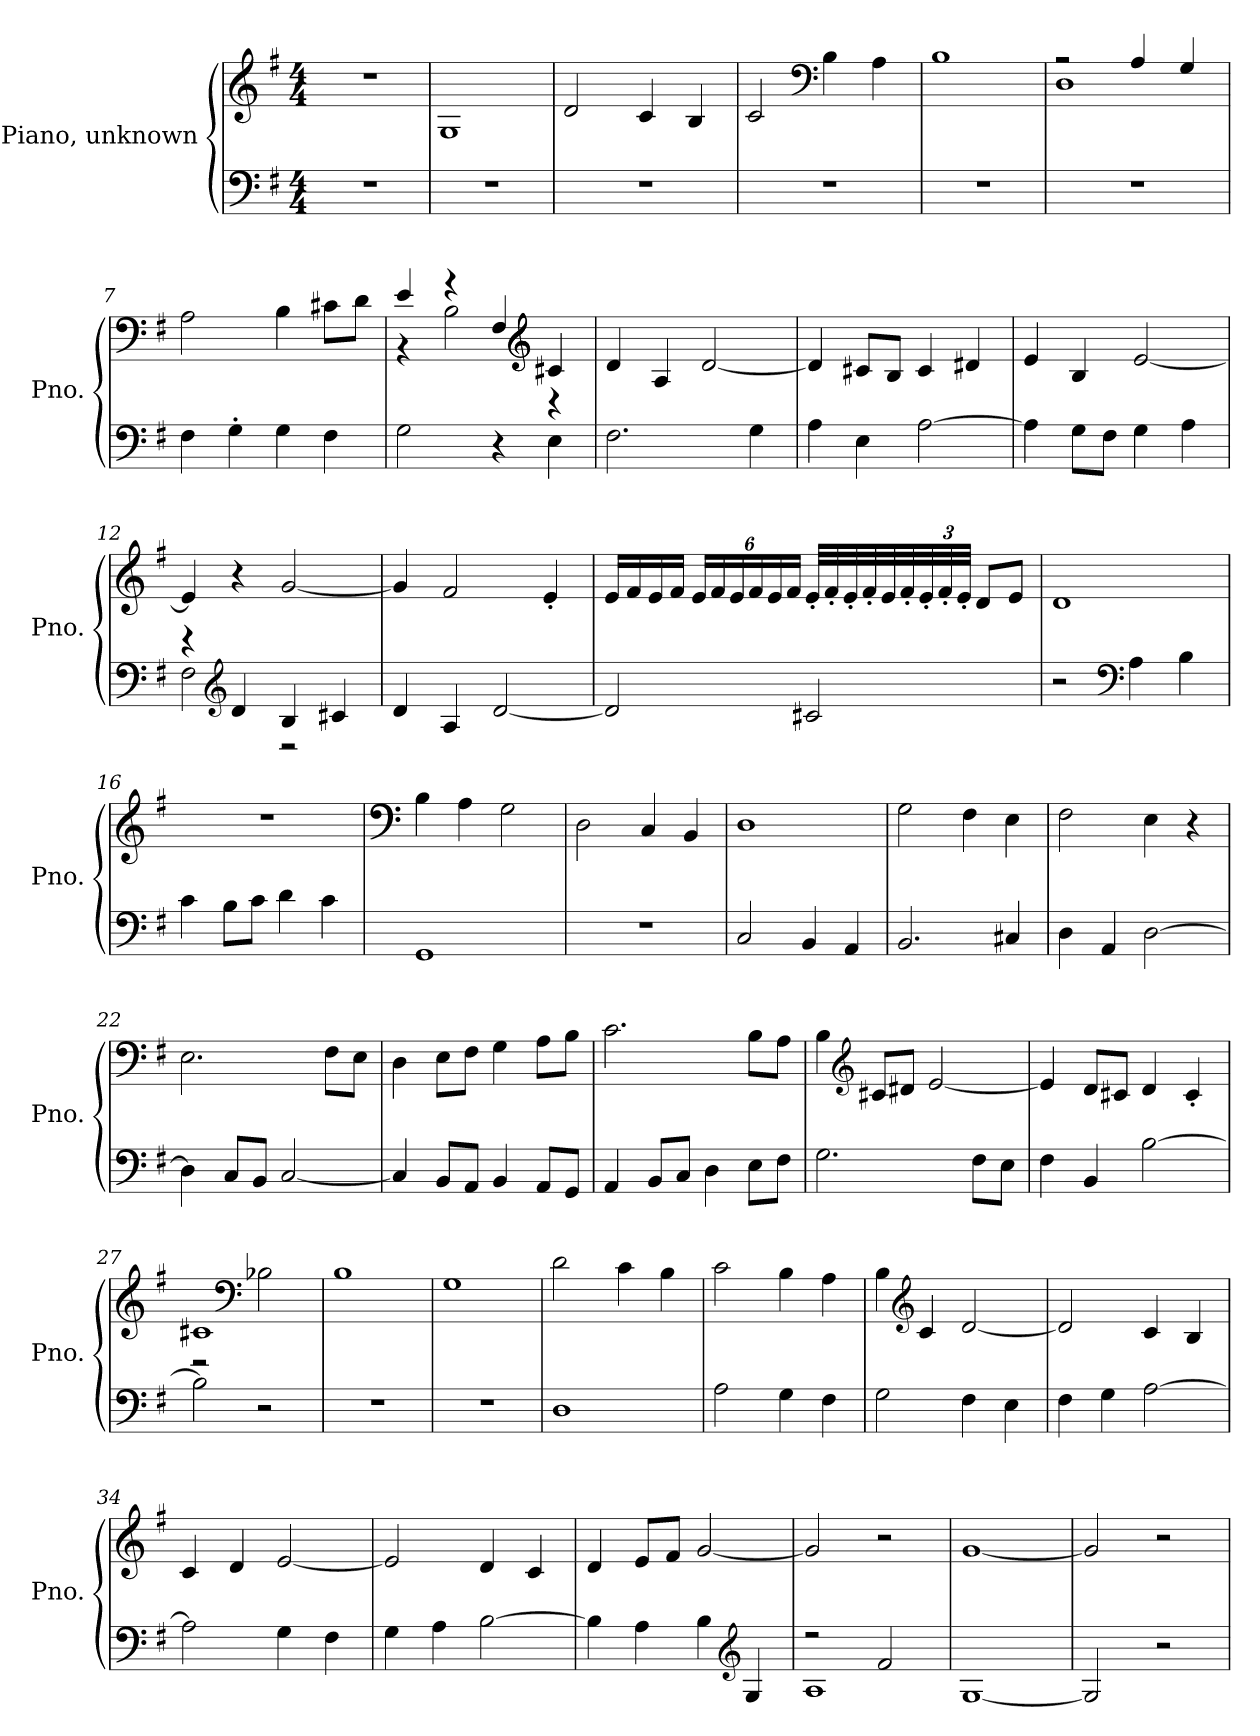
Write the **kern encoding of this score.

**kern	**kern
*part1	*part1
*staff2	*staff1
*I"Piano, unknown	*
*I'Pno.	*
*clefF4	*clefG2
*k[f#]	*k[f#]
*M4/4	*M4/4
*MM120	*MM120
=1	=1
1r	1r
=2	=2
1r	1G
=3	=3
1r	2d/
.	4c/
.	4B/
=4	=4
1r	2c/
*	*clefF4
.	4B\
.	4A\
=5	=5
1r	1B
=6	=6
*	*^
1r	2r	1D
.	4A/	.
.	4G/	.
*	*v	*v
=7	=7
4F#\	2A\
4G'\	.
4G\	4B\
4F#\	8c#X\L
.	8d\J
=8	=8
*	*^
2G\	4e/	4r
.	4r	2B\
4r	4F#/	.
*	*clefG2	*
4E\	4c#X/	4r
*	*v	*v
=9	=9
2.F#\	4d/
.	4A/
.	[2d/
4G\	.
!!LO:LB:g=z
=10	=10
4A\	4d/]
4E\	8c#X/L
.	8B/J
[2A\	4c#/
.	4d#X/
=11	=11
4A\]	4e/
8G\L	4B/
8F#\J	.
4G\	[2e/
4A\	.
=12	=12
*^	*
4r	2F#\	4e/]
*clefG2	*	*
4d/	.	4r
4B/	2r	[2g/
4c#X/	.	.
*v	*v	*
=13	=13
4d/	4g/]
4A/	2f#/
[2d/	.
.	4e'/
!!LO:LB:g=z
=14	=14
2d/]	16e/LL
.	16f#/
.	16e/
.	16f#/JJ
*	*Xbrackettup
.	24e/LL
.	24f#/
.	24e/
.	24f#/
.	24e/
.	24f#/JJ
2c#X/	32e'/LLL
.	32f#'/
.	32e'/
.	32f#'/
.	32e/
.	32f#'/
.	48e'/
.	48f#'/
.	48e'/JJJ
.	8d/L
.	8e/J
=15	=15
2r	1d
*clefF4	*
4A\	.
4B\	.
=16	=16
4c\	1r
8B\L	.
8c\J	.
4d\	.
4c\	.
=17	=17
*	*clefF4
1GG	4B\
.	4A\
.	2G\
=18	=18
1r	2D\
.	4C/
.	4BB/
!!LO:LB:g=z
=19	=19
2C/	1D
4BB/	.
4AA/	.
=20	=20
2.BB/	2G\
.	4F#\
4C#X/	4E\
=21	=21
4D\	2F#\
4AA/	.
[2D\	4E\
.	4r
=22	=22
4D\]	2.E\
8C/L	.
8BB/J	.
[2C/	.
.	8F#\L
.	8E\J
=23	=23
4C/]	4D\
8BB/L	8E\L
8AA/J	8F#\J
4BB/	4G\
8AA/L	8A\L
8GG/J	8B\J
=24	=24
4AA/	2.c\
8BB/L	.
8C/J	.
4D\	.
8E\L	8B\L
8F#\J	8A\J
=25	=25
2.G\	4B\
*	*clefG2
.	8c#X/L
.	8d#X/J
.	[2e/
8F#\L	.
8E\J	.
!!LO:LB:g=z
=26	=26
4F#\	4e/]
4BB/	8d/L
.	8c#X/J
[2B\	4d/
.	4c#'/
=27	=27
*	*^
2B\]	1c#X	2r
*	*clefF4	*
2r	.	2B-X\
*	*v	*v
=28	=28
1r	1B
=29	=29
1r	1G
=30	=30
1D	2d\
.	4c\
.	4B\
=31	=31
2A\	2c\
4G\	4B\
4F#\	4A\
=32	=32
2G\	4B\
*	*clefG2
.	4c/
4F#\	[2d/
4E\	.
=33	=33
4F#\	2d/]
4G\	.
[2A\	4c/
.	4B/
=34	=34
2A\]	4c/
.	4d/
4G\	[2e/
4F#\	.
!!LO:LB:g=z
=35	=35
4G\	2e/]
4A\	.
[2B\	4d/
.	4c/
=36	=36
4B\]	4d/
4A\	8e/L
.	8f#/J
4B\	[2g/
*clefG2	*
4G/	.
=37	=37
*^	*
2r	1A	2g/]
2f#/	.	2r
*v	*v	*
=38	=38
[1G	[1g
=39	=39
2G/]	2g/]
2r	2r
=	=
*-	*-
